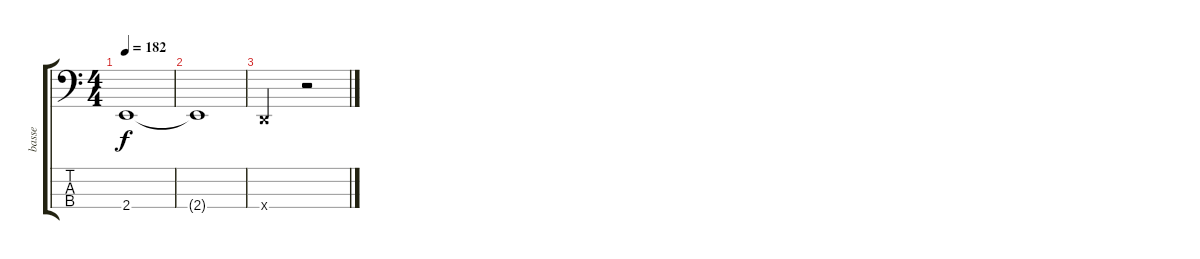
\track ("basse" "basse") {instrument electricbasspick}
\staff {score tabs}
\tuning (G2 D2 A1 D1) {hide}
\ts (4 4)
\tempo 182
\clef f4
\ks c
2.4{t}.1{dy f} |
2.4{t}.1 |
0.4{x}.2 r.2
